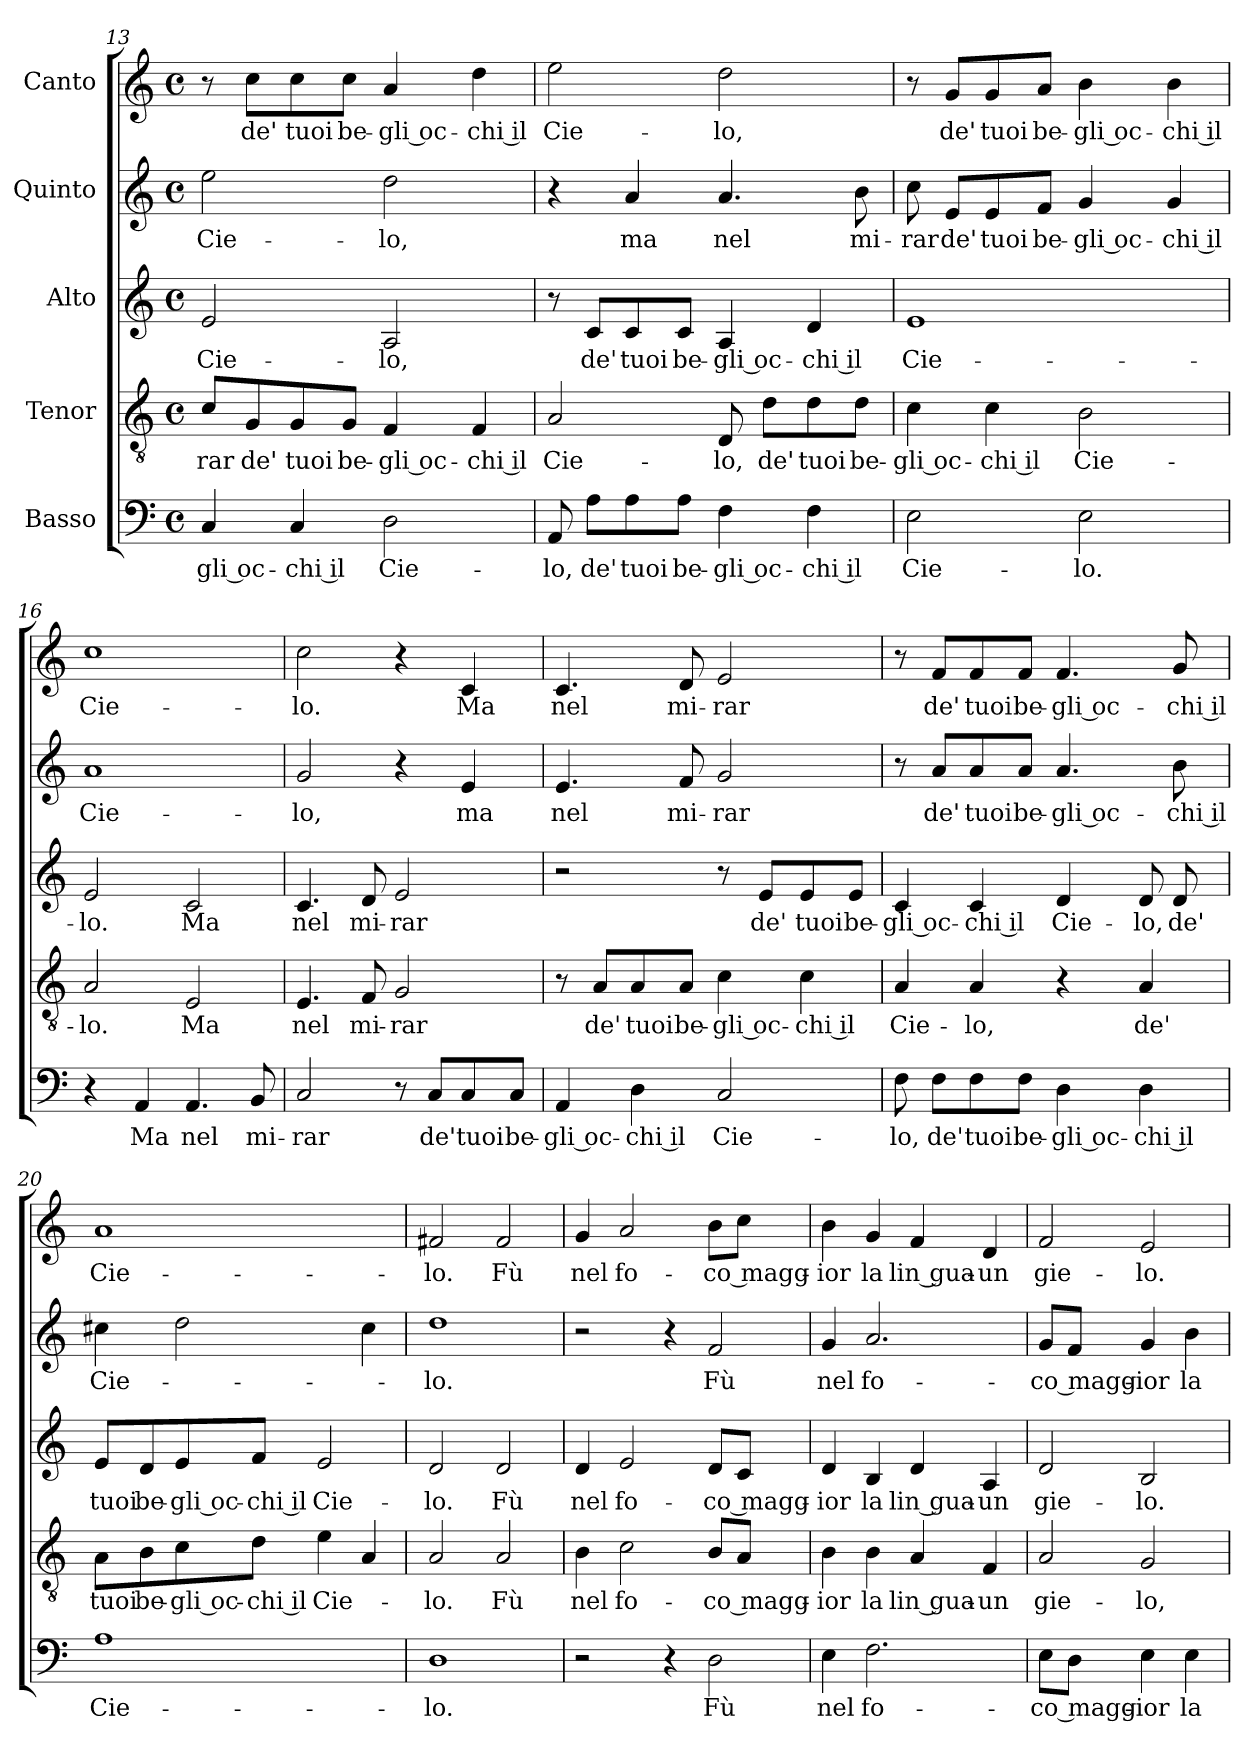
**kern	**text	**kern	**text	**kern	**text	**kern	**text	**kern	**text
*part5	*part5	*part4	*part4	*part3	*part3	*part2	*part2	*part1	*part1
*staff5	*staff5	*staff4	*staff4	*staff3	*staff3	*staff2	*staff2	*staff1	*staff1
*I"Basso	*	*I"Tenor	*	*I"Alto	*	*I"Quinto	*	*I"Canto	*
*clefF4	*	*clefGv2	*	*clefG2	*	*clefG2	*	*clefG2	*
*M4/4	*	*M4/4	*	*M4/4	*	*M4/4	*	*M4/4	*
*met(c)	*	*met(c)	*	*met(c)	*	*met(c)	*	*met(c)	*
=13	=13	=13	=13	=13	=13	=13	=13	=13	=13
!	!LO:LY:b:rj	!	!LO:LY:b:cj	!	!LO:LY:b:cj	!	!LO:LY:b:cj	!	!
4C/	-gli oc-	8c/L	-rar	2e/	Cie-	2ee\	Cie-	8r	.
!	!	!	!LO:LY:b:cj	!	!	!	!	!	!LO:LY:b:cj
.	.	8G/	de'	.	.	.	.	8cc\L	de'
!	!LO:LY:b:rj	!	!LO:LY:b:cj	!	!	!	!	!	!LO:LY:b:cj
4C/	-chi il	8G/	tuoi	.	.	.	.	8cc\	tuoi
!	!	!	!LO:LY:b:cj	!	!	!	!	!	!LO:LY:b:cj
.	.	8G/J	be-	.	.	.	.	8cc\J	be-
!	!LO:LY:b:cj	!	!LO:LY:b:rj	!	!LO:LY:b:cj	!	!LO:LY:b:cj	!	!LO:LY:b:rj
2D\	Cie-	4F/	-gli oc-	2A/	-lo,	2dd\	-lo,	4a/	-gli oc-
!	!	!	!LO:LY:b:rj	!	!	!	!	!	!LO:LY:b:rj
.	.	4F/	-chi il	.	.	.	.	4dd\	-chi il
=14	=14	=14	=14	=14	=14	=14	=14	=14	=14
!	!LO:LY:b:cj	!	!LO:LY:b:cj	!	!	!	!	!	!LO:LY:b:cj
8AA/	-lo,	2A/	Cie-	8r	.	4r	.	2ee\	Cie-
!	!LO:LY:b:cj	!	!	!	!LO:LY:b:cj	!	!	!	!
8A\L	de'	.	.	8c/L	de'	.	.	.	.
!	!LO:LY:b:cj	!	!	!	!LO:LY:b:cj	!	!LO:LY:b:cj	!	!
8A\	tuoi	.	.	8c/	tuoi	4a/	ma	.	.
!	!LO:LY:b:cj	!	!	!	!LO:LY:b:cj	!	!	!	!
8A\J	be-	.	.	8c/J	be-	.	.	.	.
!	!LO:LY:b:rj	!	!LO:LY:b:cj	!	!LO:LY:b:rj	!	!LO:LY:b:cj	!	!LO:LY:b:cj
4F\	-gli oc-	8D/	-lo,	4A/	-gli oc-	4.a/	nel	2dd\	-lo,
!	!	!	!LO:LY:b:cj	!	!	!	!	!	!
.	.	8d\L	de'	.	.	.	.	.	.
!	!LO:LY:b:rj	!	!LO:LY:b:cj	!	!LO:LY:b:rj	!	!	!	!
4F\	-chi il	8d\	tuoi	4d/	-chi il	.	.	.	.
!	!	!	!LO:LY:b:cj	!	!	!	!LO:LY:b:cj	!	!
.	.	8d\J	be-	.	.	8b\	mi-	.	.
!!LO:LB:g=z
=15	=15	=15	=15	=15	=15	=15	=15	=15	=15
!	!LO:LY:b:cj	!	!LO:LY:b:rj	!	!LO:LY:b:cj	!	!LO:LY:b:cj	!	!
2E\	Cie-	4c\	-gli oc-	1e	Cie-	8cc\	-rar	8r	.
!	!	!	!	!	!	!	!LO:LY:b:cj	!	!LO:LY:b:cj
.	.	.	.	.	.	8e/L	de'	8g/L	de'
!	!	!	!LO:LY:b:rj	!	!	!	!LO:LY:b:cj	!	!LO:LY:b:cj
.	.	4c\	-chi il	.	.	8e/	tuoi	8g/	tuoi
!	!	!	!	!	!	!	!LO:LY:b:cj	!	!LO:LY:b:cj
.	.	.	.	.	.	8f/J	be-	8a/J	be-
!	!LO:LY:b:cj	!	!LO:LY:b:cj	!	!	!	!LO:LY:b:rj	!	!LO:LY:b:rj
2E\	-lo.	2B\	Cie-	.	.	4g/	-gli oc-	4b\	-gli oc-
!	!	!	!	!	!	!	!LO:LY:b:rj	!	!LO:LY:b:rj
.	.	.	.	.	.	4g/	-chi il	4b\	-chi il
=16	=16	=16	=16	=16	=16	=16	=16	=16	=16
!	!	!	!LO:LY:b:cj	!	!LO:LY:b:cj	!	!LO:LY:b:cj	!	!LO:LY:b:cj
4r	.	2A/	-lo.	2e/	-lo.	1a	Cie-	1cc	Cie-
!	!LO:LY:b:cj	!	!	!	!	!	!	!	!
4AA/	Ma	.	.	.	.	.	.	.	.
!	!LO:LY:b:cj	!	!LO:LY:b:cj	!	!LO:LY:b:cj	!	!	!	!
4.AA/	nel	2E/	Ma	2c/	Ma	.	.	.	.
!	!LO:LY:b:cj	!	!	!	!	!	!	!	!
8BB/	mi-	.	.	.	.	.	.	.	.
=17	=17	=17	=17	=17	=17	=17	=17	=17	=17
!	!LO:LY:b:cj	!	!LO:LY:b:cj	!	!LO:LY:b:cj	!	!LO:LY:b:cj	!	!LO:LY:b:cj
2C/	-rar	4.E/	nel	4.c/	nel	2g/	-lo,	2cc\	-lo.
!	!	!	!LO:LY:b:cj	!	!LO:LY:b:cj	!	!	!	!
.	.	8F/	mi-	8d/	mi-	.	.	.	.
!	!	!	!LO:LY:b:cj	!	!LO:LY:b:cj	!	!	!	!
8r	.	2G/	-rar	2e/	-rar	4r	.	4r	.
!	!LO:LY:b:cj	!	!	!	!	!	!	!	!
8C/L	de'	.	.	.	.	.	.	.	.
!	!LO:LY:b:cj	!	!	!	!	!	!LO:LY:b:cj	!	!LO:LY:b:cj
8C/	tuoi	.	.	.	.	4e/	ma	4c/	Ma
!	!LO:LY:b:cj	!	!	!	!	!	!	!	!
8C/J	be-	.	.	.	.	.	.	.	.
=18	=18	=18	=18	=18	=18	=18	=18	=18	=18
!	!LO:LY:b:rj	!	!	!	!	!	!LO:LY:b:cj	!	!LO:LY:b:cj
4AA/	-gli oc-	8r	.	2r	.	4.e/	nel	4.c/	nel
!	!	!	!LO:LY:b:cj	!	!	!	!	!	!
.	.	8A/L	de'	.	.	.	.	.	.
!	!LO:LY:b:rj	!	!LO:LY:b:cj	!	!	!	!	!	!
4D\	-chi il	8A/	tuoi	.	.	.	.	.	.
!	!	!	!LO:LY:b:cj	!	!	!	!LO:LY:b:cj	!	!LO:LY:b:cj
.	.	8A/J	be-	.	.	8f/	mi-	8d/	mi-
!	!LO:LY:b:cj	!	!LO:LY:b:rj	!	!	!	!LO:LY:b:cj	!	!LO:LY:b:cj
2C/	Cie-	4c\	-gli oc-	8r	.	2g/	-rar	2e/	-rar
!	!	!	!	!	!LO:LY:b:cj	!	!	!	!
.	.	.	.	8e/L	de'	.	.	.	.
!	!	!	!LO:LY:b:rj	!	!LO:LY:b:cj	!	!	!	!
.	.	4c\	-chi il	8e/	tuoi	.	.	.	.
!	!	!	!	!	!LO:LY:b:cj	!	!	!	!
.	.	.	.	8e/J	be-	.	.	.	.
!!LO:LB:g=z
=19	=19	=19	=19	=19	=19	=19	=19	=19	=19
!	!LO:LY:b:cj	!	!LO:LY:b:cj	!	!LO:LY:b:rj	!	!	!	!
8F\	-lo,	4A/	Cie-	4c/	-gli oc-	8r	.	8r	.
!	!LO:LY:b:cj	!	!	!	!	!	!LO:LY:b:cj	!	!LO:LY:b:cj
8F\L	de'	.	.	.	.	8a/L	de'	8f/L	de'
!	!LO:LY:b:cj	!	!LO:LY:b:cj	!	!LO:LY:b:rj	!	!LO:LY:b:cj	!	!LO:LY:b:cj
8F\	tuoi	4A/	-lo,	4c/	-chi il	8a/	tuoi	8f/	tuoi
!	!LO:LY:b:cj	!	!	!	!	!	!LO:LY:b:cj	!	!LO:LY:b:cj
8F\J	be-	.	.	.	.	8a/J	be-	8f/J	be-
!	!LO:LY:b:rj	!	!	!	!LO:LY:b:cj	!	!LO:LY:b:rj	!	!LO:LY:b:rj
4D\	-gli oc-	4r	.	4d/	Cie-	4.a/	-gli oc-	4.f/	-gli oc-
!	!LO:LY:b:rj	!	!LO:LY:b:cj	!	!LO:LY:b:cj	!	!	!	!
4D\	-chi il	4A/	de'	8d/	-lo,	.	.	.	.
!	!	!	!	!	!LO:LY:b:cj	!	!LO:LY:b:rj	!	!LO:LY:b:rj
.	.	.	.	8d/	de'	8b\	-chi il	8g/	-chi il
=20	=20	=20	=20	=20	=20	=20	=20	=20	=20
!	!LO:LY:b:cj	!	!LO:LY:b:cj	!	!LO:LY:b:cj	!	!LO:LY:b:cj	!	!LO:LY:b:cj
1A	Cie-	8A\L	tuoi	8e/L	tuoi	4cc#X\	Cie-	1a	Cie-
!	!	!	!LO:LY:b:cj	!	!LO:LY:b:cj	!	!	!	!
.	.	8B\	be-	8d/	be-	.	.	.	.
!	!	!	!LO:LY:b:rj	!	!LO:LY:b:rj	!	!	!	!
.	.	8c\	-gli oc-	8e/	-gli oc-	2dd\	.	.	.
!	!	!	!LO:LY:b:rj	!	!LO:LY:b:rj	!	!	!	!
.	.	8d\J	-chi il	8f/J	-chi il	.	.	.	.
!	!	!	!LO:LY:b:cj	!	!LO:LY:b:cj	!	!	!	!
.	.	4e\	Cie-	2e/	Cie-	.	.	.	.
.	.	4A/	.	.	.	4cc#\	.	.	.
=21	=21	=21	=21	=21	=21	=21	=21	=21	=21
!	!LO:LY:b:cj	!	!LO:LY:b:cj	!	!LO:LY:b:cj	!	!LO:LY:b:cj	!	!LO:LY:b:cj
1D	-lo.	2A/	-lo.	2d/	-lo.	1dd	-lo.	2f#X/	-lo.
!	!	!	!LO:LY:b:cj	!	!LO:LY:b:cj	!	!	!	!LO:LY:b:cj
.	.	2A/	Fù	2d/	Fù	.	.	2f#/	Fù
=22	=22	=22	=22	=22	=22	=22	=22	=22	=22
!	!	!	!LO:LY:b:cj	!	!LO:LY:b:cj	!	!	!	!LO:LY:b:cj
2r	.	4B\	nel	4d/	nel	2r	.	4g/	nel
!	!	!	!LO:LY:b:cj	!	!LO:LY:b:cj	!	!	!	!LO:LY:b:cj
.	.	2c\	fo-	2e/	fo-	.	.	2a/	fo-
4r	.	.	.	.	.	4r	.	.	.
!	!LO:LY:b:cj	!	!LO:LY:b:cj	!	!LO:LY:b:cj	!	!LO:LY:b:cj	!	!LO:LY:b:cj
2D\	Fù	8B/L	-co magg-	8d/L	-co magg-	2f/	Fù	8b\L	-co magg-
.	.	8A/J	.	8c/J	.	.	.	8cc\J	.
.	.	4ryy	.	4ryy	.	.	.	4ryy	.
!!LO:PB:g=z
=23	=23	=23	=23	=23	=23	=23	=23	=23	=23
!	!LO:LY:b:cj	!	!LO:LY:b:cj	!	!LO:LY:b:cj	!	!LO:LY:b:cj	!	!LO:LY:b:cj
4E\	nel	4B\	-ior	4d/	-ior	4g/	nel	4b\	-ior
!	!LO:LY:b:cj	!	!LO:LY:b:cj	!	!LO:LY:b:cj	!	!LO:LY:b:cj	!	!LO:LY:b:cj
2.F\	fo-	4B\	la	4B/	la	2.a/	fo-	4g/	la
!	!	!	!LO:LY:b:cj	!	!LO:LY:b:cj	!	!	!	!LO:LY:b:cj
.	.	4A/	lin gua-	4d/	lin gua-	.	.	4f/	lin gua-
!	!	!	!LO:LY:b	!	!LO:LY:b	!	!	!	!LO:LY:b
.	.	4F/	-un	4A/	-un	.	.	4d/	-un
=24	=24	=24	=24	=24	=24	=24	=24	=24	=24
!	!LO:LY:b:cj	!	!LO:LY:b:cj	!	!LO:LY:b:cj	!	!LO:LY:b:cj	!	!LO:LY:b:cj
8E\L	-co magg-	2A/	gie-	2d/	gie-	8g/L	-co magg-	2f/	gie-
8D\J	.	.	.	.	.	8f/J	.	.	.
4ryy	.	.	.	.	.	4ryy	.	.	.
!	!LO:LY:b:cj	!	!LO:LY:b:cj	!	!LO:LY:b:cj	!	!LO:LY:b:cj	!	!LO:LY:b:cj
4E\	-ior	2G/	-lo,	2B/	-lo.	4g/	-ior	2e/	-lo.
!	!LO:LY:b:cj	!	!	!	!	!	!LO:LY:b:cj	!	!
4E\	la	.	.	.	.	4b\	la	.	.
=	=	=	=	=	=	=	=	=	=
*-	*-	*-	*-	*-	*-	*-	*-	*-	*-
